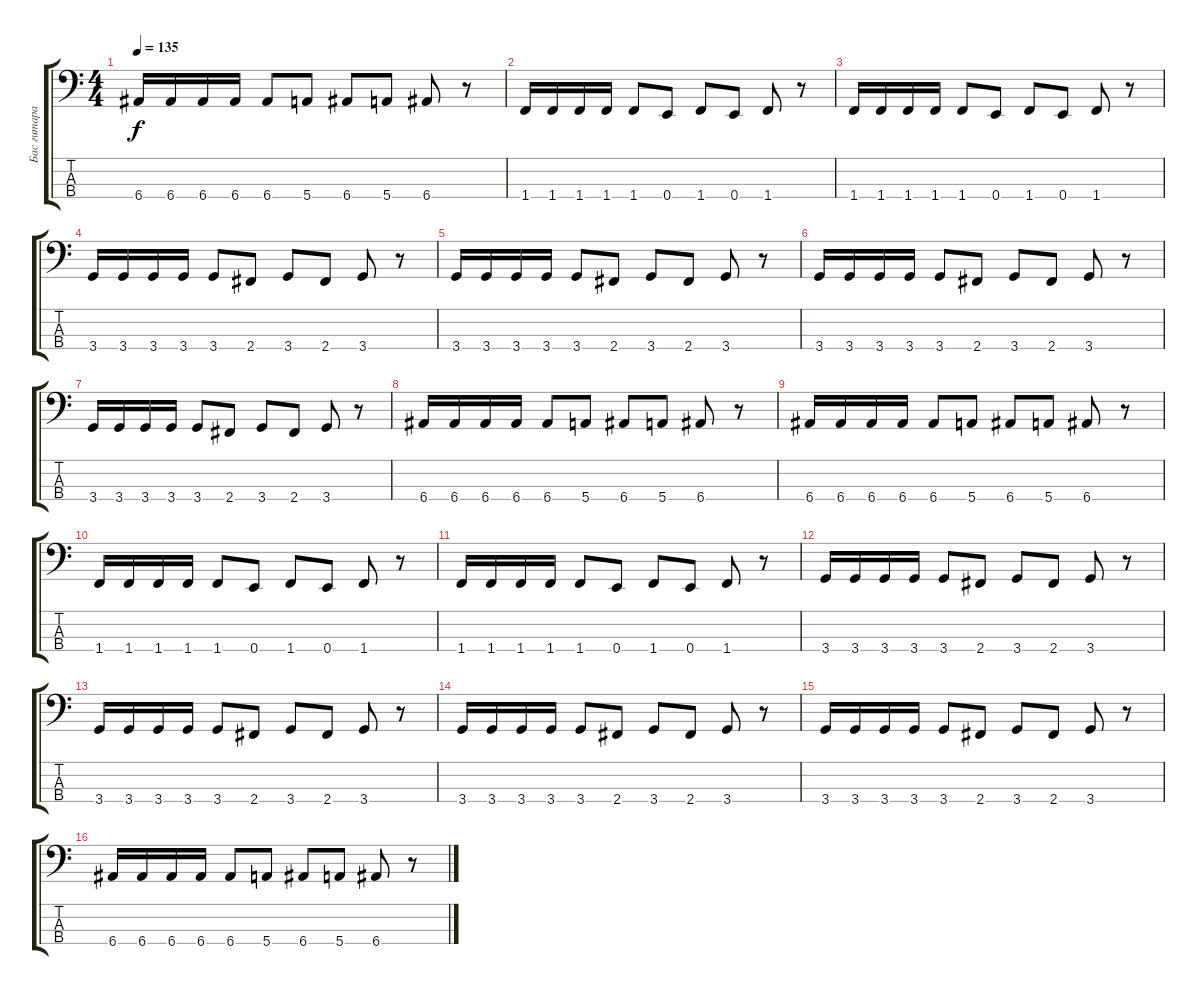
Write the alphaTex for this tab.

\track ("Бас гитара" "Бас гитара") {instrument electricbasspick}
\staff {score tabs}
\tuning (G2 D2 A1 E1) {hide}
\ts (4 4)
\tempo 135
\clef f4
\ks c
6.4.16{dy f} 6.4.16 6.4.16 6.4.16 6.4.8 5.4.8 6.4.8 5.4.8 6.4.8 r.8 |
1.4.16 1.4.16 1.4.16 1.4.16 1.4.8 0.4.8 1.4.8 0.4.8 1.4.8 r.8 |
1.4.16 1.4.16 1.4.16 1.4.16 1.4.8 0.4.8 1.4.8 0.4.8 1.4.8 r.8 |
3.4.16 3.4.16 3.4.16 3.4.16 3.4.8 2.4.8 3.4.8 2.4.8 3.4.8 r.8 |
3.4.16 3.4.16 3.4.16 3.4.16 3.4.8 2.4.8 3.4.8 2.4.8 3.4.8 r.8 |
3.4.16 3.4.16 3.4.16 3.4.16 3.4.8 2.4.8 3.4.8 2.4.8 3.4.8 r.8 |
3.4.16 3.4.16 3.4.16 3.4.16 3.4.8 2.4.8 3.4.8 2.4.8 3.4.8 r.8 |
6.4.16 6.4.16 6.4.16 6.4.16 6.4.8 5.4.8 6.4.8 5.4.8 6.4.8 r.8 |
6.4.16 6.4.16 6.4.16 6.4.16 6.4.8 5.4.8 6.4.8 5.4.8 6.4.8 r.8 |
1.4.16 1.4.16 1.4.16 1.4.16 1.4.8 0.4.8 1.4.8 0.4.8 1.4.8 r.8 |
1.4.16 1.4.16 1.4.16 1.4.16 1.4.8 0.4.8 1.4.8 0.4.8 1.4.8 r.8 |
3.4.16 3.4.16 3.4.16 3.4.16 3.4.8 2.4.8 3.4.8 2.4.8 3.4.8 r.8 |
3.4.16 3.4.16 3.4.16 3.4.16 3.4.8 2.4.8 3.4.8 2.4.8 3.4.8 r.8 |
3.4.16 3.4.16 3.4.16 3.4.16 3.4.8 2.4.8 3.4.8 2.4.8 3.4.8 r.8 |
3.4.16 3.4.16 3.4.16 3.4.16 3.4.8 2.4.8 3.4.8 2.4.8 3.4.8 r.8 |
6.4.16 6.4.16 6.4.16 6.4.16 6.4.8 5.4.8 6.4.8 5.4.8 6.4.8 r.8
